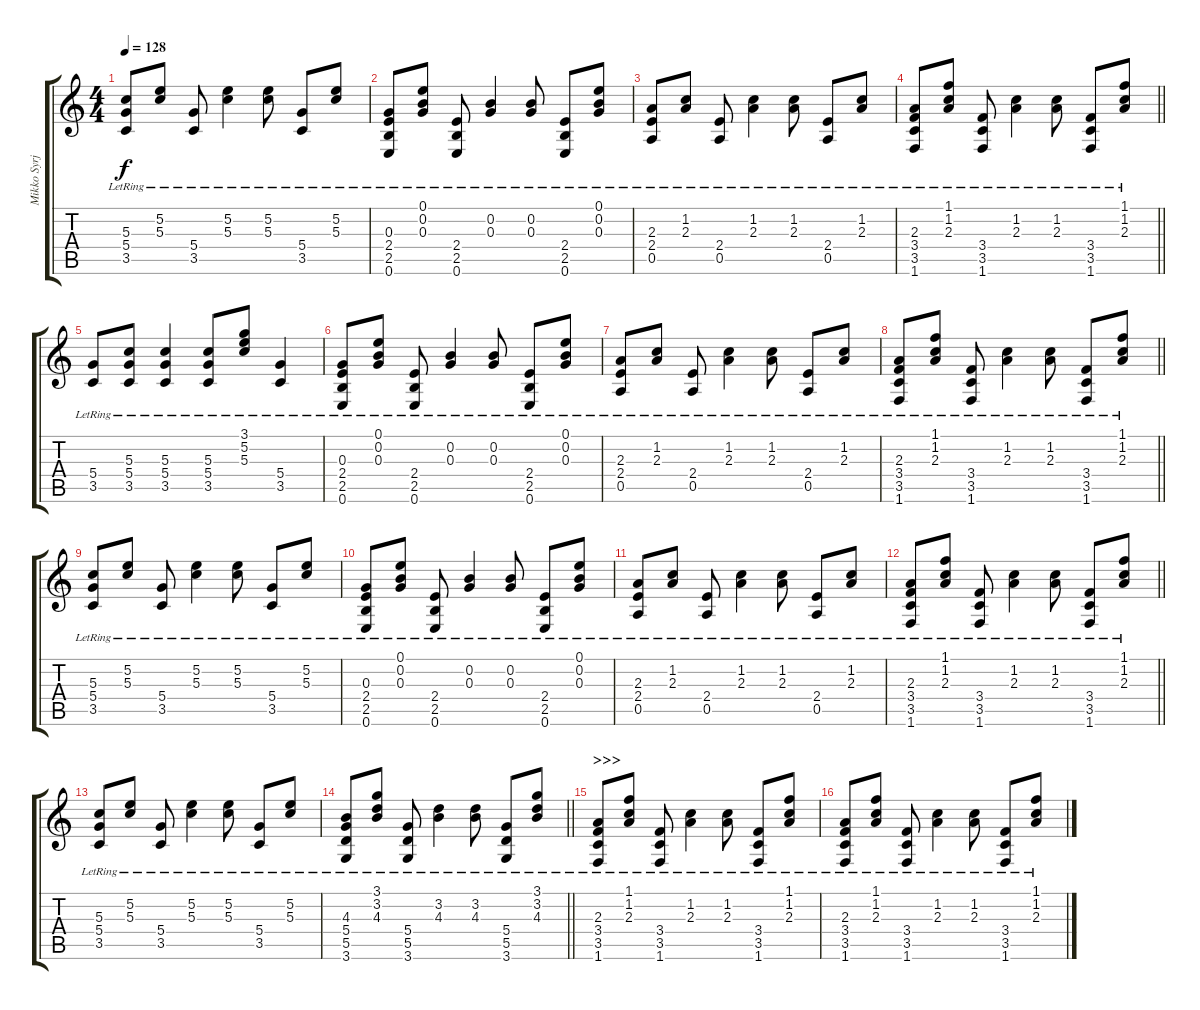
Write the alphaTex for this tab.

\track ("Mikko Syrjä" "Mikko Syrj") {instrument acousticguitarsteel}
\staff {score tabs}
\tuning (E4 B3 G3 D3 A2 E2) {hide}
\ts (4 4)
\tempo 128
\clef g2
\ks c
(5.3{lr} 5.4{lr} 3.5{lr}).8{dy f} (5.2{lr} 5.3{lr}).8 (5.4{lr} 3.5{lr}).8 (5.2{lr} 5.3{lr}).4 (5.2 5.3{lr}).8 (5.4{lr} 3.5{lr}).8 (5.2{lr} 5.3{lr}).8 |
(0.3{lr} 2.4{lr} 2.5{lr} 0.6{lr}).8 (0.1{lr} 0.2{lr} 0.3{lr}).8 (2.4{lr} 2.5{lr} 0.6{lr}).8 (0.2{lr} 0.3{lr}).4 (0.2{lr} 0.3{lr}).8 (2.4{lr} 2.5{lr} 0.6{lr}).8 (0.1{lr} 0.2{lr} 0.3{lr}).8 |
(2.3{lr} 2.4{lr} 0.5{lr}).8 (1.2{lr} 2.3{lr}).8 (2.4{lr} 0.5{lr}).8 (1.2{lr} 2.3{lr}).4 (1.2{lr} 2.3{lr}).8 (2.4{lr} 0.5{lr}).8 (1.2{lr} 2.3{lr}).8 |
\barLineRight lightlight
(2.3{lr} 3.4{lr} 3.5{lr} 1.6{lr}).8 (1.1{lr} 1.2{lr} 2.3{lr}).8 (3.4{lr} 3.5{lr} 1.6{lr}).8 (1.2{lr} 2.3{lr}).4 (1.2{lr} 2.3{lr}).8 (3.4{lr} 3.5{lr} 1.6{lr}).8 (1.1{lr} 1.2{lr} 2.3{lr}).8 |
(5.4{lr} 3.5{lr}).8 (5.3{lr} 5.4{lr} 3.5{lr}).8 (5.3{lr} 5.4{lr} 3.5{lr}).4 (5.3{lr} 5.4{lr} 3.5{lr}).8 (3.1{lr} 5.2{lr} 5.3{lr}).8 (5.4{lr} 3.5{lr}).4 |
(0.3{lr} 2.4{lr} 2.5{lr} 0.6{lr}).8 (0.1{lr} 0.2{lr} 0.3{lr}).8 (2.4{lr} 2.5{lr} 0.6{lr}).8 (0.2{lr} 0.3{lr}).4 (0.2{lr} 0.3{lr}).8 (2.4{lr} 2.5{lr} 0.6{lr}).8 (0.1{lr} 0.2{lr} 0.3{lr}).8 |
(2.3{lr} 2.4{lr} 0.5{lr}).8 (1.2{lr} 2.3{lr}).8 (2.4{lr} 0.5{lr}).8 (1.2{lr} 2.3{lr}).4 (1.2{lr} 2.3{lr}).8 (2.4{lr} 0.5{lr}).8 (1.2{lr} 2.3{lr}).8 |
\barLineRight lightlight
(2.3{lr} 3.4{lr} 3.5{lr} 1.6{lr}).8 (1.1{lr} 1.2{lr} 2.3{lr}).8 (3.4{lr} 3.5{lr} 1.6{lr}).8 (1.2{lr} 2.3{lr}).4 (1.2{lr} 2.3{lr}).8 (3.4{lr} 3.5{lr} 1.6{lr}).8 (1.1{lr} 1.2{lr} 2.3{lr}).8 |
(5.3{lr} 5.4{lr} 3.5{lr}).8 (5.2{lr} 5.3{lr}).8 (5.4{lr} 3.5{lr}).8 (5.2{lr} 5.3{lr}).4 (5.2 5.3{lr}).8 (5.4{lr} 3.5{lr}).8 (5.2{lr} 5.3{lr}).8 |
(0.3{lr} 2.4{lr} 2.5{lr} 0.6{lr}).8 (0.1{lr} 0.2{lr} 0.3{lr}).8 (2.4{lr} 2.5{lr} 0.6{lr}).8 (0.2{lr} 0.3{lr}).4 (0.2{lr} 0.3{lr}).8 (2.4{lr} 2.5{lr} 0.6{lr}).8 (0.1{lr} 0.2{lr} 0.3{lr}).8 |
(2.3{lr} 2.4{lr} 0.5{lr}).8 (1.2{lr} 2.3{lr}).8 (2.4{lr} 0.5{lr}).8 (1.2{lr} 2.3{lr}).4 (1.2{lr} 2.3{lr}).8 (2.4{lr} 0.5{lr}).8 (1.2{lr} 2.3{lr}).8 |
\barLineRight lightlight
(2.3{lr} 3.4{lr} 3.5{lr} 1.6{lr}).8 (1.1{lr} 1.2{lr} 2.3{lr}).8 (3.4{lr} 3.5{lr} 1.6{lr}).8 (1.2{lr} 2.3{lr}).4 (1.2{lr} 2.3{lr}).8 (3.4{lr} 3.5{lr} 1.6{lr}).8 (1.1{lr} 1.2{lr} 2.3{lr}).8 |
(5.3{lr} 5.4{lr} 3.5{lr}).8 (5.2{lr} 5.3{lr}).8 (5.4{lr} 3.5{lr}).8 (5.2{lr} 5.3{lr}).4 (5.2 5.3{lr}).8 (5.4{lr} 3.5{lr}).8 (5.2{lr} 5.3{lr}).8 |
\barLineRight lightlight
(4.3{lr} 5.4{lr} 5.5{lr} 3.6{lr}).8 (3.1{lr} 3.2{lr} 4.3{lr}).8 (5.4{lr} 5.5{lr} 3.6{lr}).8 (3.2{lr} 4.3{lr}).4 (3.2{lr} 4.3{lr}).8 (5.4{lr} 5.5{lr} 3.6{lr}).8 (3.1{lr} 3.2{lr} 4.3{lr}).8 |
\section ("" ">>>")
(2.3{lr} 3.4{lr} 3.5{lr} 1.6{lr}).8 (1.1{lr} 1.2{lr} 2.3{lr}).8 (3.4{lr} 3.5{lr} 1.6{lr}).8 (1.2{lr} 2.3{lr}).4 (1.2{lr} 2.3{lr}).8 (3.4{lr} 3.5{lr} 1.6{lr}).8 (1.1{lr} 1.2{lr} 2.3{lr}).8 |
(2.3{lr} 3.4{lr} 3.5{lr} 1.6{lr}).8 (1.1{lr} 1.2{lr} 2.3{lr}).8 (3.4{lr} 3.5{lr} 1.6{lr}).8 (1.2{lr} 2.3{lr}).4 (1.2{lr} 2.3{lr}).8 (3.4{lr} 3.5{lr} 1.6{lr}).8 (1.1{lr} 1.2{lr} 2.3{lr}).8
